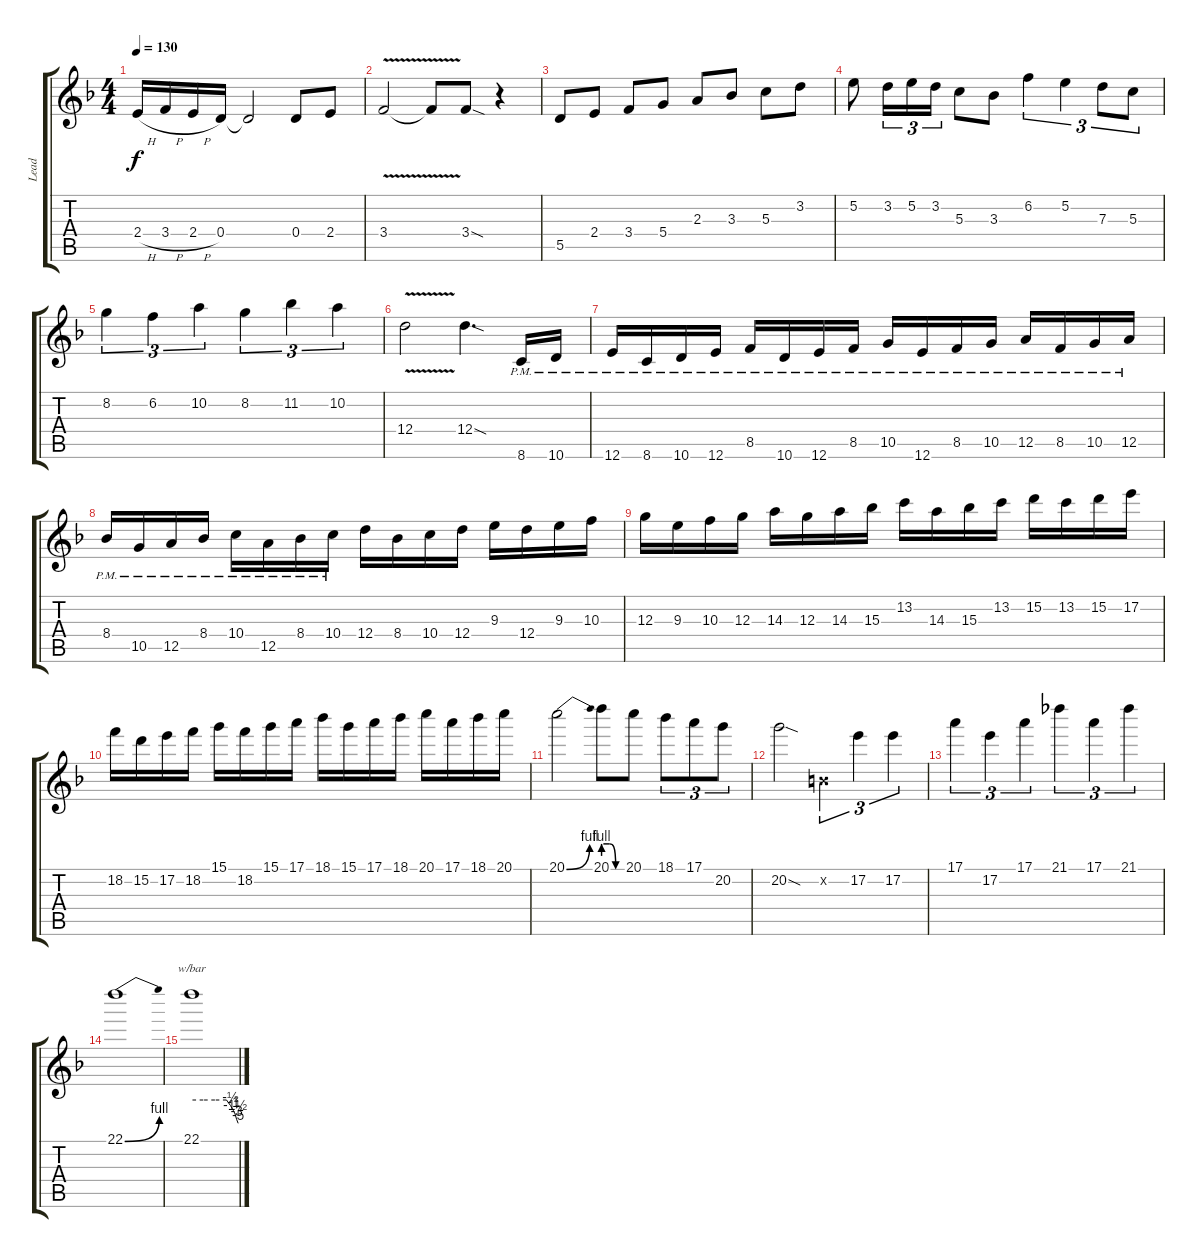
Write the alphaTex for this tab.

\track ("Lead" "Lead") {instrument distortionguitar}
\staff {score tabs}
\tuning (E4 B3 G3 D3 A2 E2) {hide}
\ts (4 4)
\tempo 130
\clef g2
\ks dminor
2.4{h}.16{dy f} 3.4{h}.16 2.4{h}.16 0.4.16 0.4{t}.2 0.4.8 2.4.8 |
3.4{v}.2 3.4{t}.8 3.4{sod}.8 r.4 |
5.5.8 2.4.8 3.4.8 5.4.8 2.3.8 3.3.8 5.3.8 3.2.8 |
5.2.8 3.2.16{tu (3 2)} 5.2.16{tu (3 2)} 3.2.16{tu (3 2)} 5.3.8 3.3.8 6.2.4{tu (3 2)} 5.2.4{tu (3 2)} 7.3.8{tu (3 2)} 5.3.8{tu (3 2)} |
8.2.4{tu (3 2)} 6.2.4{tu (3 2)} 10.2.4{tu (3 2)} 8.2.4{tu (3 2)} 11.2.4{tu (3 2)} 10.2.4{tu (3 2)} |
12.4{v}.2 12.4{sod}.4{d} 8.6{pm}.16 10.6{pm}.16 |
12.6{pm}.16 8.6{pm}.16 10.6{pm}.16 12.6{pm}.16 8.5{pm}.16 10.6{pm}.16 12.6{pm}.16 8.5{pm}.16 10.5{pm}.16 12.6{pm}.16 8.5{pm}.16 10.5{pm}.16 12.5{pm}.16 8.5{pm}.16 10.5{pm}.16 12.5{pm}.16 |
8.4{pm}.16 10.5{pm}.16 12.5{pm}.16 8.4{pm}.16 10.4{pm}.16 12.5{pm}.16 8.4{pm}.16 10.4{pm}.16 12.4.16 8.4.16 10.4.16 12.4.16 9.3.16 12.4.16 9.3.16 10.3.16 |
12.3.16 9.3.16 10.3.16 12.3.16 14.3.16 12.3.16 14.3.16 15.3.16 13.2.16 14.3.16 15.3.16 13.2.16 15.2.16 13.2.16 15.2.16 17.2.16 |
18.2.16 15.2.16 17.2.16 18.2.16 15.1.16 18.2.16 15.1.16 17.1.16 18.1.16 15.1.16 17.1.16 18.1.16 20.1.16 17.1.16 18.1.16 20.1.16 |
20.1{be (bend 0 0 60 4)}.2 20.1{be (custom 0 4 20 4 40 0 60 0)}.8 20.1.8 18.1.8{tu (3 2)} 17.1.8{tu (3 2)} 20.2.8{tu (3 2)} |
20.2{sod}.2 0.2{x}.4{tu (3 2)} 17.2.4{tu (3 2)} 17.2.4{tu (3 2)} |
17.1.4{tu (3 2)} 17.2.4{tu (3 2)} 17.1.4{tu (3 2)} 21.1.4{tu (3 2)} 17.1.4{tu (3 2)} 21.1.4{tu (3 2)} |
22.1{be (bend 0 0 60 4)}.1 |
22.1.1{tbe (custom default 0 0 15 0 30 0 45 0 50 -2 54 -4 56 -6 58 -12 60 -20)}
